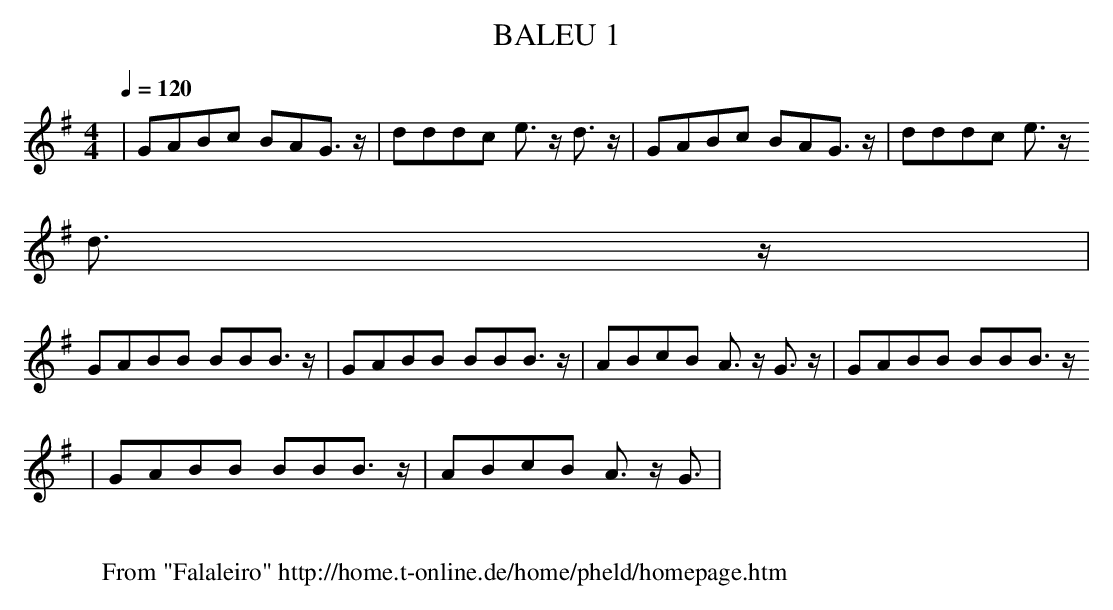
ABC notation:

X:1
T:BALEU 1
M:4/4
L:1/8
Q:1/4=120
K:G
|GABc BAG3/2 z/2 |dddc e3/2 z/2 d3/2 z/2 |GABc BAG3/2 z/2 |dddc e3/2 z/2
 d3/2 z/2 |
GABB BBB3/2 z/2 |GABB BBB3/2 z/2 |ABcB A3/2 z/2 G3/2 z/2 |GABB BBB3/2 z/
2 |
GABB BBB3/2 z/2 |ABcB A3/2 z/2 G3/2|
W:
W: From "Falaleiro" http://home.t-online.de/home/pheld/homepage.htm
